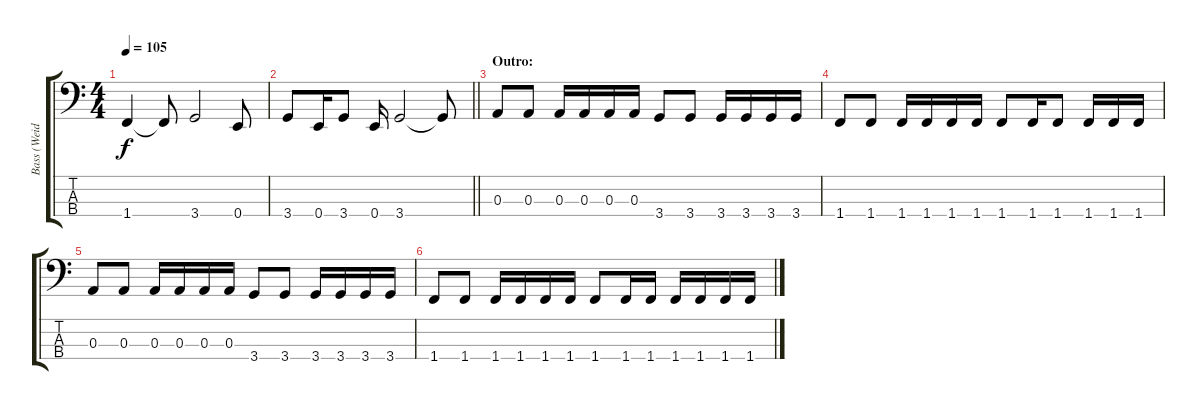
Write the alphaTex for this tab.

\track ("Bass (Weidner)" "Bass (Weid") {instrument electricbasspick}
\staff {score tabs}
\tuning (G2 D2 A1 E1) {hide}
\ts (4 4)
\tempo 105
\clef f4
\ks c
1.4.4{dy f} 1.4{t}.8 3.4.2 0.4.8 |
\barLineRight lightlight
3.4.8 0.4.16 3.4.8 0.4.16 3.4.2 3.4{t}.8 |
\section ("" "Outro:")
0.3.8 0.3.8 0.3.16 0.3.16 0.3.16 0.3.16 3.4.8 3.4.8 3.4.16 3.4.16 3.4.16 3.4.16 |
1.4.8 1.4.8 1.4.16 1.4.16 1.4.16 1.4.16 1.4.8 1.4.16 1.4.8 1.4.16 1.4.16 1.4.16 |
0.3.8 0.3.8 0.3.16 0.3.16 0.3.16 0.3.16 3.4.8 3.4.8 3.4.16 3.4.16 3.4.16 3.4.16 |
1.4.8 1.4.8 1.4.16 1.4.16 1.4.16 1.4.16 1.4.8 1.4.16 1.4.16 1.4.16 1.4.16 1.4.16 1.4.16
